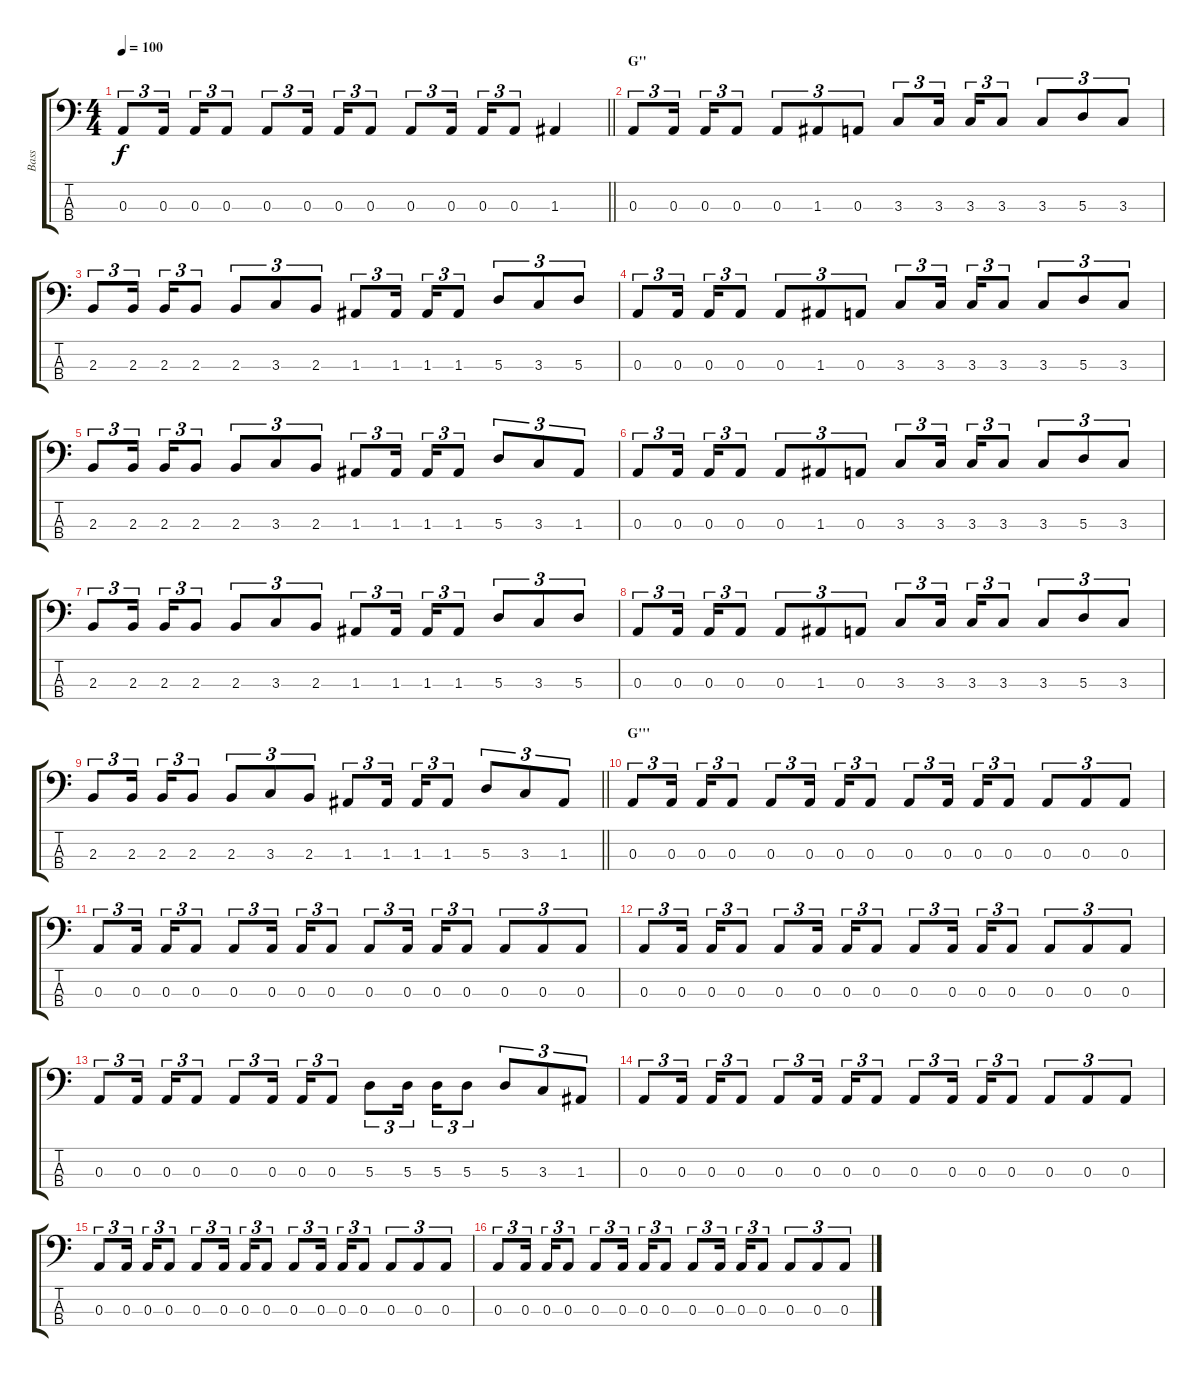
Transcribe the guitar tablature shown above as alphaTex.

\track ("Bass" "Bass") {instrument electricbasspick}
\staff {score tabs}
\tuning (G2 D2 A1 E1) {hide}
\ts (4 4)
\tempo 100
\clef f4
\barLineRight lightlight
\ks c
0.3.8{tu (3 2) dy f} 0.3.16{tu (3 2) beam splitsecondary} 0.3.16{tu (3 2)} 0.3.8{tu (3 2)} 0.3.8{tu (3 2)} 0.3.16{tu (3 2) beam splitsecondary} 0.3.16{tu (3 2)} 0.3.8{tu (3 2)} 0.3.8{tu (3 2)} 0.3.16{tu (3 2) beam splitsecondary} 0.3.16{tu (3 2)} 0.3.8{tu (3 2)} 1.3.4 |
\section ("" "G''")
0.3.8{tu (3 2)} 0.3.16{tu (3 2) beam splitsecondary} 0.3.16{tu (3 2)} 0.3.8{tu (3 2)} 0.3.8{tu (3 2)} 1.3.8{tu (3 2)} 0.3.8{tu (3 2)} 3.3.8{tu (3 2)} 3.3.16{tu (3 2) beam splitsecondary} 3.3.16{tu (3 2)} 3.3.8{tu (3 2)} 3.3.8{tu (3 2)} 5.3.8{tu (3 2)} 3.3.8{tu (3 2)} |
2.3.8{tu (3 2)} 2.3.16{tu (3 2) beam splitsecondary} 2.3.16{tu (3 2)} 2.3.8{tu (3 2)} 2.3.8{tu (3 2)} 3.3.8{tu (3 2)} 2.3.8{tu (3 2)} 1.3.8{tu (3 2)} 1.3.16{tu (3 2) beam splitsecondary} 1.3.16{tu (3 2)} 1.3.8{tu (3 2)} 5.3.8{tu (3 2)} 3.3.8{tu (3 2)} 5.3.8{tu (3 2)} |
0.3.8{tu (3 2)} 0.3.16{tu (3 2) beam splitsecondary} 0.3.16{tu (3 2)} 0.3.8{tu (3 2)} 0.3.8{tu (3 2)} 1.3.8{tu (3 2)} 0.3.8{tu (3 2)} 3.3.8{tu (3 2)} 3.3.16{tu (3 2) beam splitsecondary} 3.3.16{tu (3 2)} 3.3.8{tu (3 2)} 3.3.8{tu (3 2)} 5.3.8{tu (3 2)} 3.3.8{tu (3 2)} |
2.3.8{tu (3 2)} 2.3.16{tu (3 2) beam splitsecondary} 2.3.16{tu (3 2)} 2.3.8{tu (3 2)} 2.3.8{tu (3 2)} 3.3.8{tu (3 2)} 2.3.8{tu (3 2)} 1.3.8{tu (3 2)} 1.3.16{tu (3 2) beam splitsecondary} 1.3.16{tu (3 2)} 1.3.8{tu (3 2)} 5.3.8{tu (3 2)} 3.3.8{tu (3 2)} 1.3.8{tu (3 2)} |
0.3.8{tu (3 2)} 0.3.16{tu (3 2) beam splitsecondary} 0.3.16{tu (3 2)} 0.3.8{tu (3 2)} 0.3.8{tu (3 2)} 1.3.8{tu (3 2)} 0.3.8{tu (3 2)} 3.3.8{tu (3 2)} 3.3.16{tu (3 2) beam splitsecondary} 3.3.16{tu (3 2)} 3.3.8{tu (3 2)} 3.3.8{tu (3 2)} 5.3.8{tu (3 2)} 3.3.8{tu (3 2)} |
2.3.8{tu (3 2)} 2.3.16{tu (3 2) beam splitsecondary} 2.3.16{tu (3 2)} 2.3.8{tu (3 2)} 2.3.8{tu (3 2)} 3.3.8{tu (3 2)} 2.3.8{tu (3 2)} 1.3.8{tu (3 2)} 1.3.16{tu (3 2) beam splitsecondary} 1.3.16{tu (3 2)} 1.3.8{tu (3 2)} 5.3.8{tu (3 2)} 3.3.8{tu (3 2)} 5.3.8{tu (3 2)} |
0.3.8{tu (3 2)} 0.3.16{tu (3 2) beam splitsecondary} 0.3.16{tu (3 2)} 0.3.8{tu (3 2)} 0.3.8{tu (3 2)} 1.3.8{tu (3 2)} 0.3.8{tu (3 2)} 3.3.8{tu (3 2)} 3.3.16{tu (3 2) beam splitsecondary} 3.3.16{tu (3 2)} 3.3.8{tu (3 2)} 3.3.8{tu (3 2)} 5.3.8{tu (3 2)} 3.3.8{tu (3 2)} |
\barLineRight lightlight
2.3.8{tu (3 2)} 2.3.16{tu (3 2) beam splitsecondary} 2.3.16{tu (3 2)} 2.3.8{tu (3 2)} 2.3.8{tu (3 2)} 3.3.8{tu (3 2)} 2.3.8{tu (3 2)} 1.3.8{tu (3 2)} 1.3.16{tu (3 2) beam splitsecondary} 1.3.16{tu (3 2)} 1.3.8{tu (3 2)} 5.3.8{tu (3 2)} 3.3.8{tu (3 2)} 1.3.8{tu (3 2)} |
\section ("" "G'''")
0.3.8{tu (3 2)} 0.3.16{tu (3 2) beam splitsecondary} 0.3.16{tu (3 2)} 0.3.8{tu (3 2)} 0.3.8{tu (3 2)} 0.3.16{tu (3 2) beam splitsecondary} 0.3.16{tu (3 2)} 0.3.8{tu (3 2)} 0.3.8{tu (3 2)} 0.3.16{tu (3 2) beam splitsecondary} 0.3.16{tu (3 2)} 0.3.8{tu (3 2)} 0.3.8{tu (3 2)} 0.3.8{tu (3 2)} 0.3.8{tu (3 2)} |
0.3.8{tu (3 2)} 0.3.16{tu (3 2) beam splitsecondary} 0.3.16{tu (3 2)} 0.3.8{tu (3 2)} 0.3.8{tu (3 2)} 0.3.16{tu (3 2) beam splitsecondary} 0.3.16{tu (3 2)} 0.3.8{tu (3 2)} 0.3.8{tu (3 2)} 0.3.16{tu (3 2) beam splitsecondary} 0.3.16{tu (3 2)} 0.3.8{tu (3 2)} 0.3.8{tu (3 2)} 0.3.8{tu (3 2)} 0.3.8{tu (3 2)} |
0.3.8{tu (3 2)} 0.3.16{tu (3 2) beam splitsecondary} 0.3.16{tu (3 2)} 0.3.8{tu (3 2)} 0.3.8{tu (3 2)} 0.3.16{tu (3 2) beam splitsecondary} 0.3.16{tu (3 2)} 0.3.8{tu (3 2)} 0.3.8{tu (3 2)} 0.3.16{tu (3 2) beam splitsecondary} 0.3.16{tu (3 2)} 0.3.8{tu (3 2)} 0.3.8{tu (3 2)} 0.3.8{tu (3 2)} 0.3.8{tu (3 2)} |
0.3.8{tu (3 2)} 0.3.16{tu (3 2) beam splitsecondary} 0.3.16{tu (3 2)} 0.3.8{tu (3 2)} 0.3.8{tu (3 2)} 0.3.16{tu (3 2) beam splitsecondary} 0.3.16{tu (3 2)} 0.3.8{tu (3 2)} 5.3.8{tu (3 2)} 5.3.16{tu (3 2) beam splitsecondary} 5.3.16{tu (3 2)} 5.3.8{tu (3 2)} 5.3.8{tu (3 2)} 3.3.8{tu (3 2)} 1.3.8{tu (3 2)} |
0.3.8{tu (3 2)} 0.3.16{tu (3 2) beam splitsecondary} 0.3.16{tu (3 2)} 0.3.8{tu (3 2)} 0.3.8{tu (3 2)} 0.3.16{tu (3 2) beam splitsecondary} 0.3.16{tu (3 2)} 0.3.8{tu (3 2)} 0.3.8{tu (3 2)} 0.3.16{tu (3 2) beam splitsecondary} 0.3.16{tu (3 2)} 0.3.8{tu (3 2)} 0.3.8{tu (3 2)} 0.3.8{tu (3 2)} 0.3.8{tu (3 2)} |
0.3.8{tu (3 2)} 0.3.16{tu (3 2) beam splitsecondary} 0.3.16{tu (3 2)} 0.3.8{tu (3 2)} 0.3.8{tu (3 2)} 0.3.16{tu (3 2) beam splitsecondary} 0.3.16{tu (3 2)} 0.3.8{tu (3 2)} 0.3.8{tu (3 2)} 0.3.16{tu (3 2) beam splitsecondary} 0.3.16{tu (3 2)} 0.3.8{tu (3 2)} 0.3.8{tu (3 2)} 0.3.8{tu (3 2)} 0.3.8{tu (3 2)} |
0.3.8{tu (3 2)} 0.3.16{tu (3 2) beam splitsecondary} 0.3.16{tu (3 2)} 0.3.8{tu (3 2)} 0.3.8{tu (3 2)} 0.3.16{tu (3 2) beam splitsecondary} 0.3.16{tu (3 2)} 0.3.8{tu (3 2)} 0.3.8{tu (3 2)} 0.3.16{tu (3 2) beam splitsecondary} 0.3.16{tu (3 2)} 0.3.8{tu (3 2)} 0.3.8{tu (3 2)} 0.3.8{tu (3 2)} 0.3.8{tu (3 2)}
